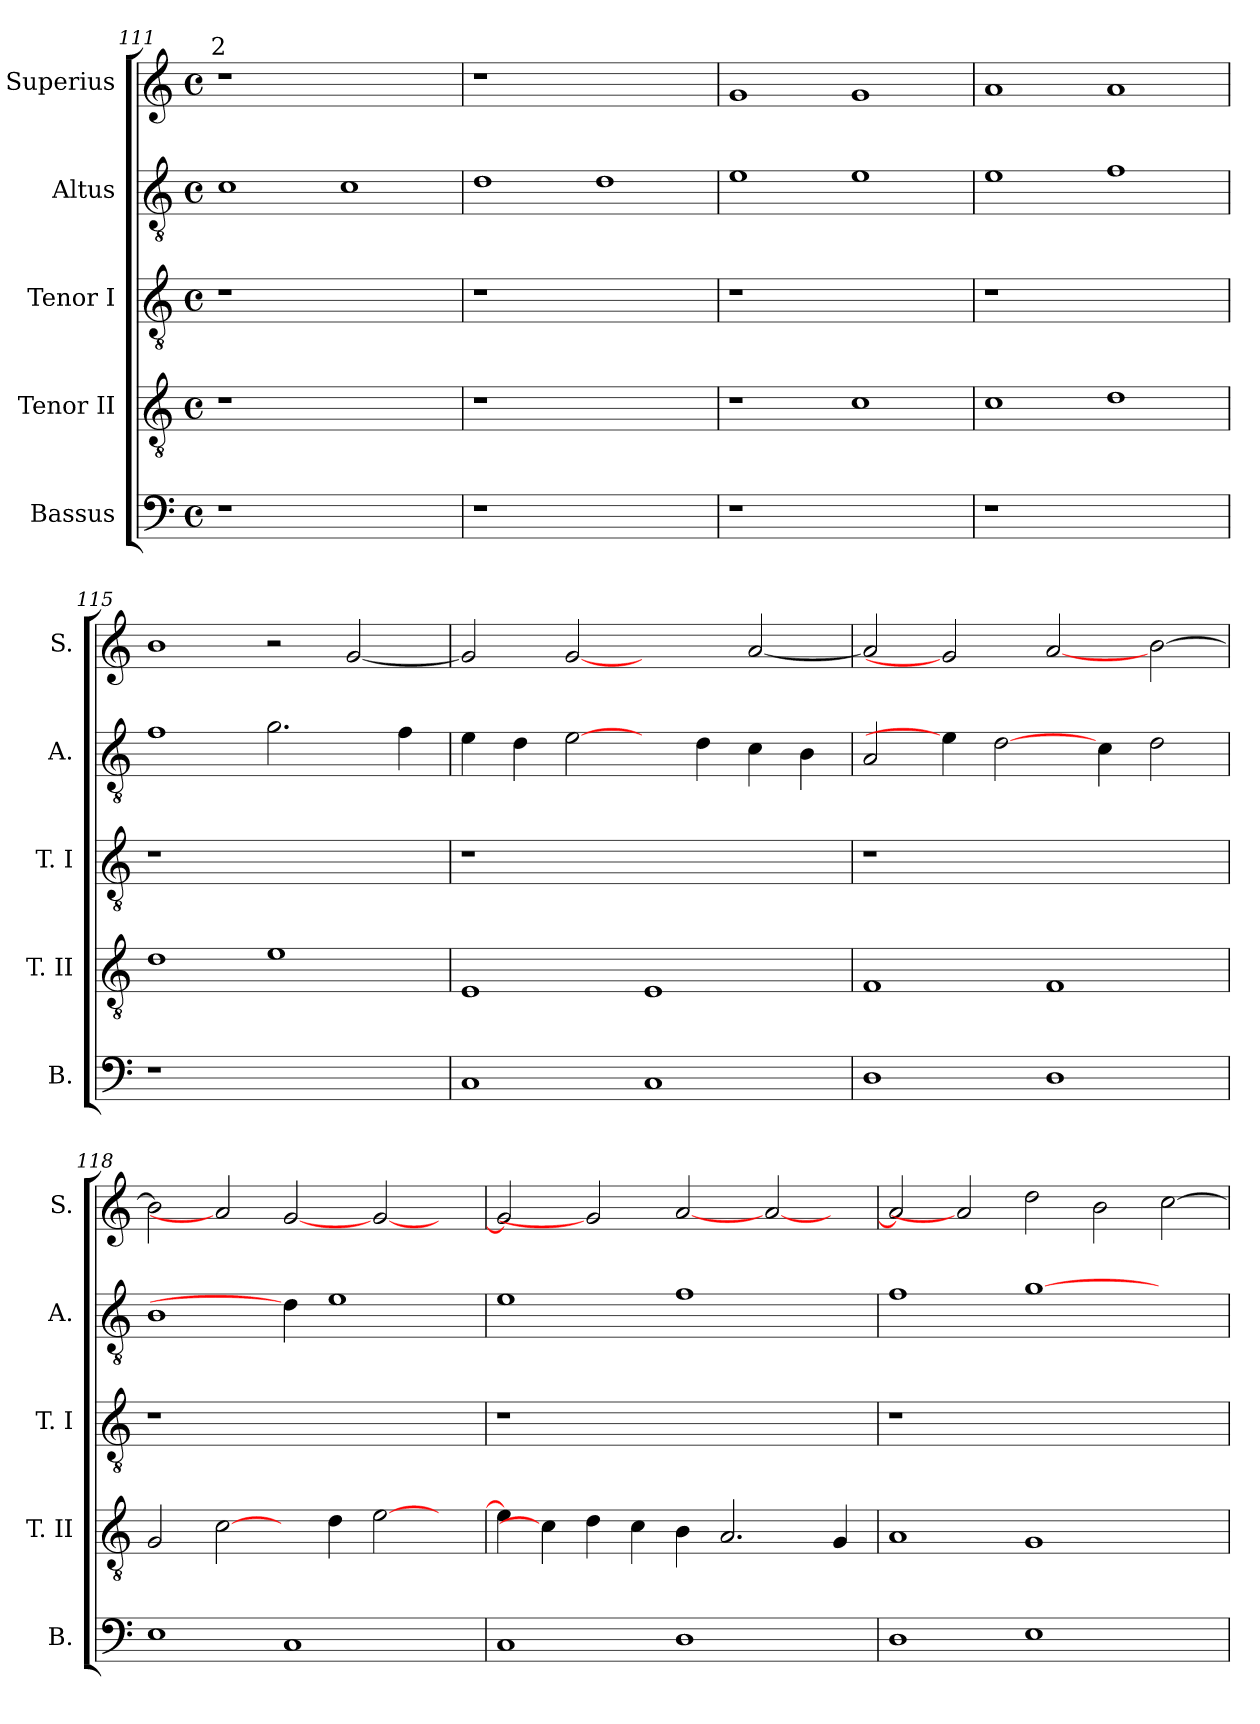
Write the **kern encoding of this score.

**kern	**kern	**kern	**kern	**kern
*part5	*part4	*part3	*part2	*part1
*staff5	*staff4	*staff3	*staff2	*staff1
*I"Bassus	*I"Tenor II	*I"Tenor I	*I"Altus	*I"Superius
*I'B.	*I'T. II	*I'T. I	*I'A.	*I'S.
!!LO:PB:g=z
*clefF4	*clefGv2	*clefGv2	*clefGv2	*clefG2
*	*ITrd7c12	*ITrd7c12	*ITrd7c12	*
*k[]	*k[]	*k[]	*k[]	*k[]
*C:	*C:	*C:	*C:	*C:
*M4/4	*M4/4	*M4/4	*M4/4	*M4/4
*met(c)	*met(c)	*met(c)	*met(c)	*met(c)
=111	=111	=111	=111	=111
!	!	!	!	!LO:TX:cj:t=2
!LO:N:vis=1	!LO:N:vis=1	!LO:N:vis=1	!	!LO:N:vis=1
1r	1r	1r	1Ci	1r
1ryy	1ryy	1ryy	1Ci	1ryy
=112	=112	=112	=112	=112
!LO:N:vis=1	!LO:N:vis=1	!LO:N:vis=1	!	!LO:N:vis=1
1r	1r	1r	1Di	1r
1ryy	1ryy	1ryy	1Di	1ryy
=113	=113	=113	=113	=113
!LO:N:vis=1	!	!LO:N:vis=1	!	!
1r	1r	1r	1Ei	1gi
1ryy	1Ci	1ryy	1Ei	1gi
=114	=114	=114	=114	=114
!LO:N:vis=1	!	!LO:N:vis=1	!	!
1r	1Ci	1r	1Ei	1ai
1ryy	1Di	1ryy	1Fi	1ai
=115	=115	=115	=115	=115
!LO:N:vis=1	!	!LO:N:vis=1	!	!
1r	1Di	1r	1Fi	1bi
1ryy	1Ei	1ryy	2.Gi\	2r
.	.	.	.	[<2gi/
.	.	.	4Fi\	.
=116	=116	=116	=116	=116
!	!	!LO:N:vis=1	!	!
1Ci	1EEi	1r	4Ei\	2gi/]
.	.	.	4Di\	.
.	.	.	[2Ei\	[2gi
1Ci	1EEi	1ryy	4ryy	2ryy
.	.	.	4Di\	.
.	.	.	4Ci\	[<2ai/
.	.	.	4BBi\	.
!!LO:LB:g=z
=117	=117	=117	=117	=117
!	!	!LO:N:vis=1	!	!
1Di	1FFi	1r	2AAi/	2ai/]
.	.	.	4Ei\]	2gi]
.	.	.	[2Di\	.
1Di	1FFi	1ryy	.	[2ai
.	.	.	4Ci\	.
.	.	.	2Di\	[>2bi\
=118	=118	=118	=118	=118
!	!	!LO:N:vis=1	!	!
1Ei	2GGi/	1r	1BBi	2bi\]
.	[2Ci\	.	.	2ai]
1Ci	4ryy	1ryy	4Di\]	[2gi
.	4Di\	.	1Ei	.
.	[>2Ei\	.	.	[<2gi/
4ryy	4ryy	4ryy	.	4ryy
=119	=119	=119	=119	=119
!	!	!LO:N:vis=1	!	!
1Ci	4Ei\]	1r	1Ei	2gi/]
.	4Ci\]	.	.	.
.	4Di\	.	.	2gi]
.	4Ci\	.	.	.
1Di	4BBi\	1ryy	1Fi	[2ai
.	2.AAi/	.	.	.
.	.	.	.	[<2ai/
4ryy	4GGi/	4ryy	4ryy	4ryy
=120	=120	=120	=120	=120
!	!	!LO:N:vis=1	!	!
1Di	1AAi	1r	1Fi	2ai/]
.	.	.	.	2ai]
1Ei	1GGi	1.ryy	[>1Gi	2ddi\
.	.	.	.	2bi\
2ryy	2ryy	.	2ryy	[>2cci\
=	=	=	=	=
*-	*-	*-	*-	*-
